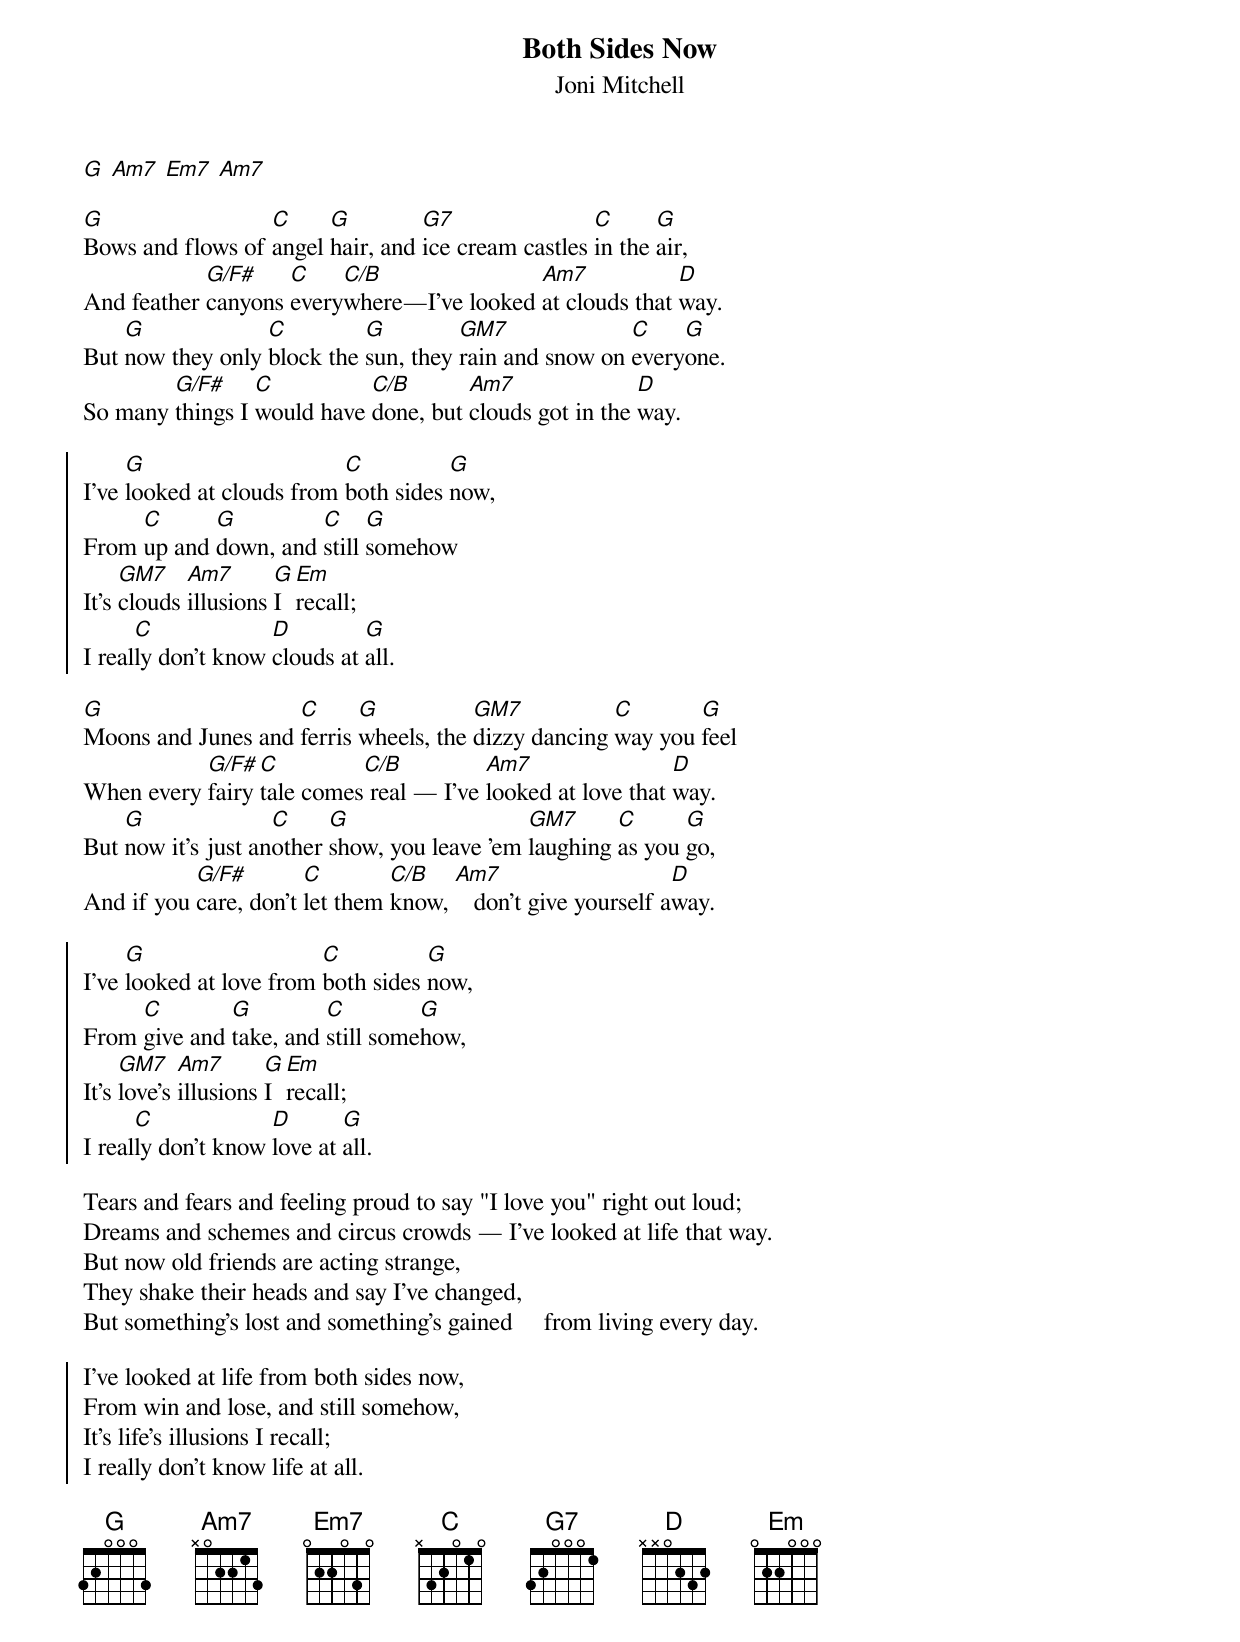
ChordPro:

{title: Both Sides Now}
{subtitle: Joni Mitchell}
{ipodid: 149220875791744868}

[G] [Am7] [Em7] [Am7]

[G]Bows and flows of [C]angel [G]hair, and [G7]ice cream castles [C]in the [G]air,
And feather [G/F#]canyons [C]every[C/B]where—I've looked [Am7]at clouds that [D]way.
But [G]now they only [C]block the [G]sun, they [GM7]rain and snow on [C]every[G]one.
So many [G/F#]things I [C]would have [C/B]done, but [Am7]clouds got in the [D]way.

{soc}
I've [G]looked at clouds from [C]both sides [G]now,
From [C]up and [G]down, and [C]still [G]somehow
It's [GM7]clouds [Am7]illusions [G]I [Em]recall;
I real[C]ly don't know [D]clouds at [G]all.
{eoc}

[G]Moons and Junes and [C]ferris [G]wheels, the [GM7]dizzy dancing [C]way you [G]feel
When every [G/F#]fairy [C]tale comes[C/B] real — I've [Am7]looked at love that [D]way.
But [G]now it's just an[C]other [G]show, you leave 'em [GM7]laughing [C]as you [G]go,
And if you [G/F#]care, don't [C]let them [C/B]know, [Am7]   don't give yourself a[D]way.

{soc}
I've [G]looked at love from [C]both sides [G]now,
From [C]give and [G]take, and [C]still some[G]how,
It's [GM7]love's [Am7]illusions [G]I [Em]recall;
I real[C]ly don't know [D]love at [G]all.
{eoc}

Tears and fears and feeling proud to say "I love you" right out loud;
Dreams and schemes and circus crowds — I've looked at life that way.
But now old friends are acting strange,
They shake their heads and say I've changed,
But something's lost and something's gained     from living every day.

{soc}
I've looked at life from both sides now,
From win and lose, and still somehow,
It's life's illusions I recall;
I really don't know life at all.
{eoc}

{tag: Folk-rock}
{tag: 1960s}
